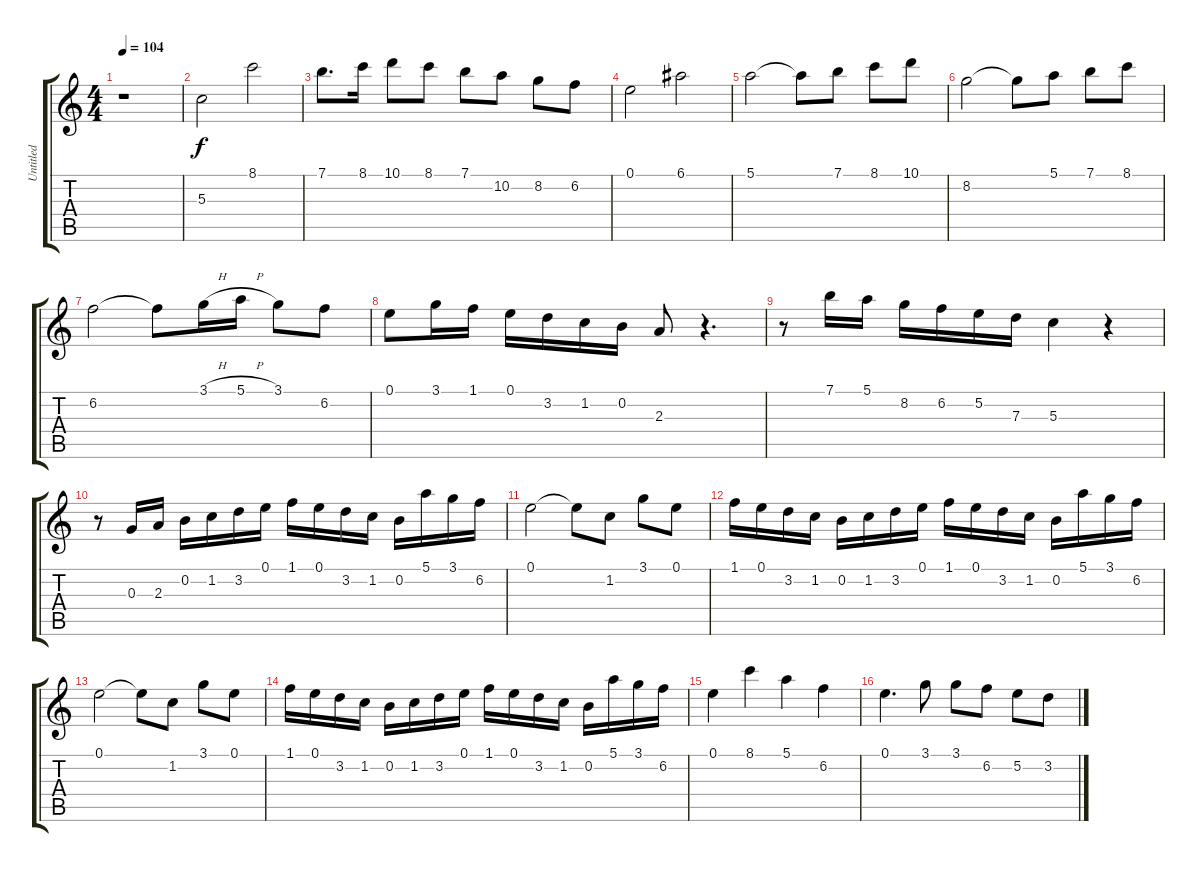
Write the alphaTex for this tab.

\track ("Untitled" "Untitled") {instrument acousticguitarnylon}
\staff {score tabs}
\tuning (E4 B3 G3 D3 A2 E2) {hide}
\ts (4 4)
\tempo 104
\clef g2
\ks c
r.1{dy f} |
5.3.2 8.1.2 |
7.1.8{d} 8.1.16 10.1.8 8.1.8 7.1.8 10.2.8 8.2.8 6.2.8 |
0.1.2 6.1.2 |
5.1.2 5.1{t}.8 7.1.8 8.1.8 10.1.8 |
8.2.2 8.2{t}.8 5.1.8 7.1.8 8.1.8 |
6.2.2 6.2{t}.8 3.1{h}.16 5.1{h}.16 3.1.8 6.2.8 |
0.1.8 3.1.16 1.1.16 0.1.16 3.2.16 1.2.16 0.2.16 2.3.8 r.4{d} |
r.8 7.1.16 5.1.16 8.2.16 6.2.16 5.2.16 7.3.16 5.3.4 r.4 |
r.8 0.3.16 2.3.16 0.2.16 1.2.16 3.2.16 0.1.16 1.1.16 0.1.16 3.2.16 1.2.16 0.2.16 5.1.16 3.1.16 6.2.16 |
0.1.2 0.1{t}.8 1.2.8 3.1.8 0.1.8 |
1.1.16 0.1.16 3.2.16 1.2.16 0.2.16 1.2.16 3.2.16 0.1.16 1.1.16 0.1.16 3.2.16 1.2.16 0.2.16 5.1.16 3.1.16 6.2.16 |
0.1.2 0.1{t}.8 1.2.8 3.1.8 0.1.8 |
1.1.16 0.1.16 3.2.16 1.2.16 0.2.16 1.2.16 3.2.16 0.1.16 1.1.16 0.1.16 3.2.16 1.2.16 0.2.16 5.1.16 3.1.16 6.2.16 |
0.1.4 8.1.4 5.1.4 6.2.4 |
0.1.4{d} 3.1.8 3.1.8 6.2.8 5.2.8 3.2.8
